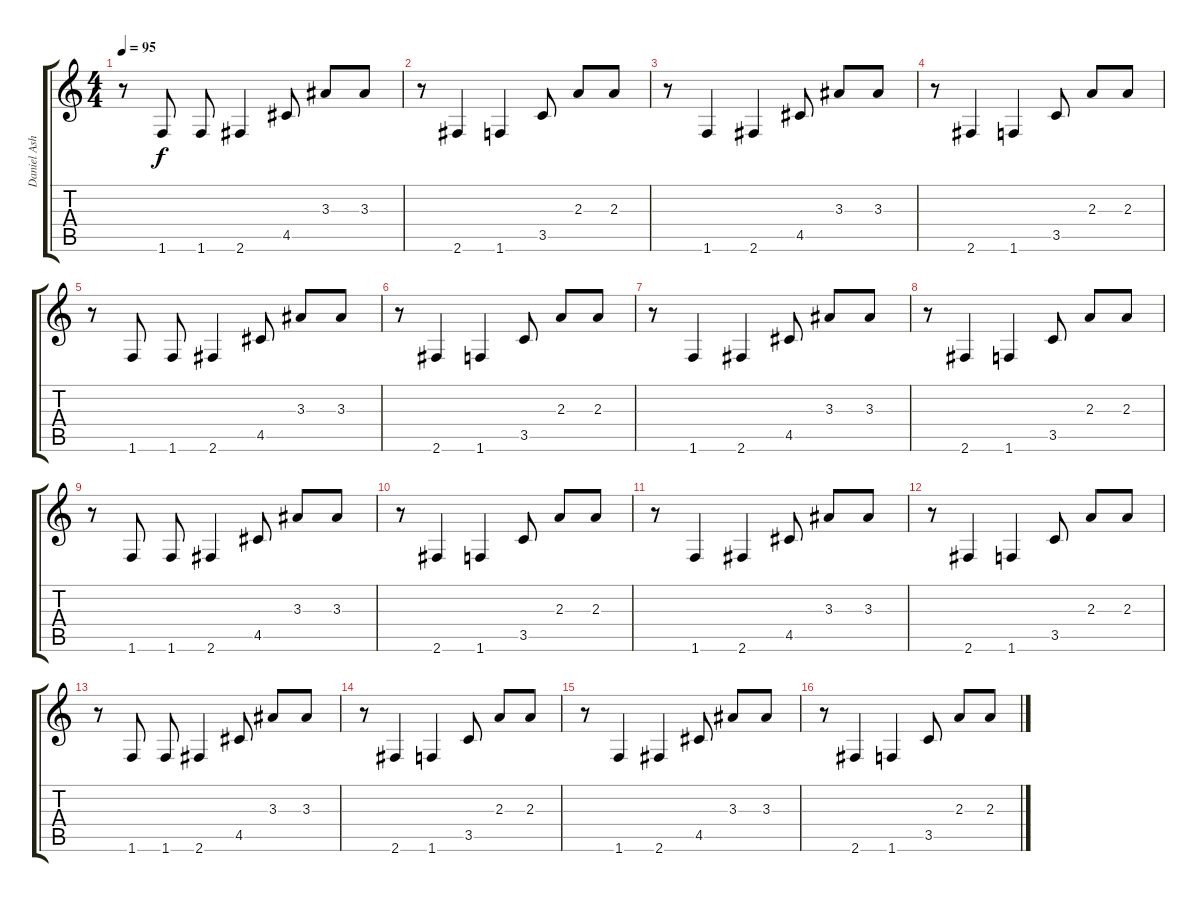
\track ("Daniel Ash" "Daniel Ash") {instrument distortionguitar}
\staff {score tabs}
\tuning (E4 B3 G3 D3 A2 E2) {hide}
\ts (4 4)
\tempo 95
\clef g2
\ks c
r.8{dy f volume 13 instrument distortionguitar} 1.6.8 1.6.8 2.6.4 4.5.8 3.3.8 3.3.8 |
r.8 2.6.4 1.6.4 3.5.8 2.3.8 2.3.8 |
r.8 1.6.4 2.6.4 4.5.8 3.3.8 3.3.8 |
r.8 2.6.4 1.6.4 3.5.8 2.3.8 2.3.8 |
r.8 1.6.8 1.6.8 2.6.4 4.5.8 3.3.8 3.3.8 |
r.8 2.6.4 1.6.4 3.5.8 2.3.8 2.3.8 |
r.8 1.6.4 2.6.4 4.5.8 3.3.8 3.3.8 |
r.8 2.6.4 1.6.4 3.5.8 2.3.8 2.3.8 |
r.8 1.6.8 1.6.8 2.6.4 4.5.8 3.3.8 3.3.8 |
r.8 2.6.4 1.6.4 3.5.8 2.3.8 2.3.8 |
r.8 1.6.4 2.6.4 4.5.8 3.3.8 3.3.8 |
r.8 2.6.4 1.6.4 3.5.8 2.3.8 2.3.8 |
r.8 1.6.8 1.6.8 2.6.4 4.5.8 3.3.8 3.3.8 |
r.8 2.6.4 1.6.4 3.5.8 2.3.8 2.3.8 |
r.8 1.6.4 2.6.4 4.5.8 3.3.8 3.3.8 |
r.8 2.6.4 1.6.4 3.5.8 2.3.8 2.3.8
